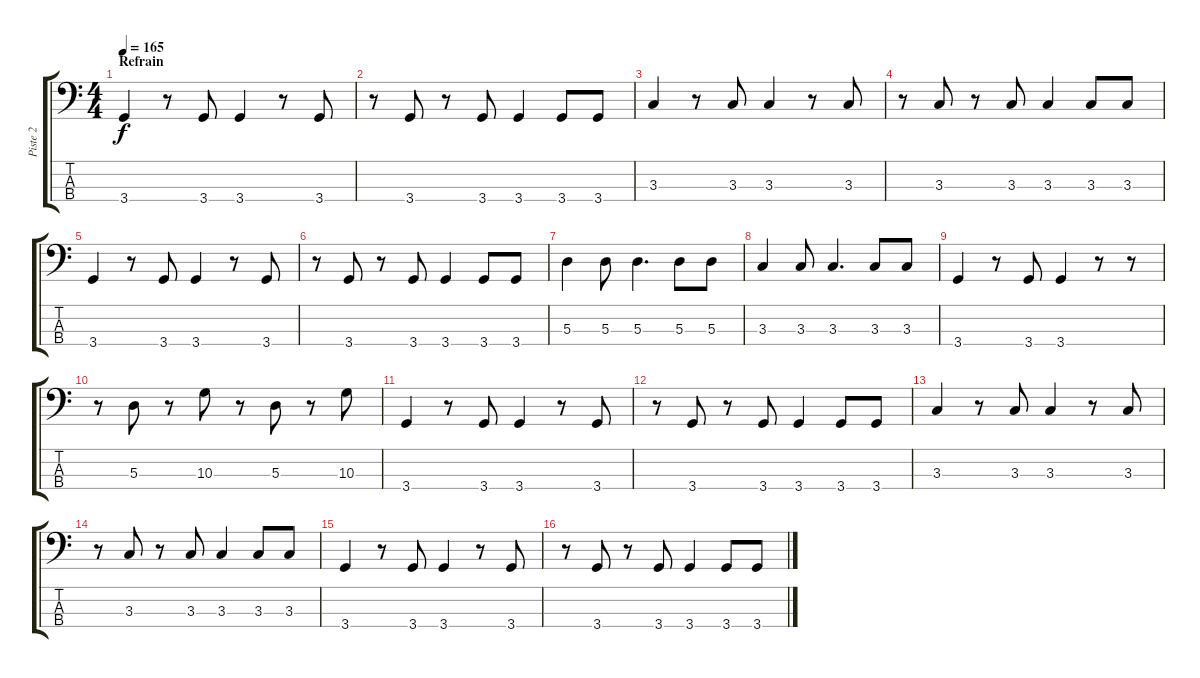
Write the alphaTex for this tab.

\track ("Piste 2" "Piste 2") {instrument electricbasspick}
\staff {score tabs}
\tuning (G2 D2 A1 E1) {hide}
\ts (4 4)
\section ("" "Refrain")
\tempo 165
\clef f4
\ks c
3.4.4{dy f} r.8 3.4.8 3.4.4 r.8 3.4.8 |
r.8 3.4.8 r.8 3.4.8 3.4.4 3.4.8 3.4.8 |
3.3.4 r.8 3.3.8 3.3.4 r.8 3.3.8 |
r.8 3.3.8 r.8 3.3.8 3.3.4 3.3.8 3.3.8 |
3.4.4 r.8 3.4.8 3.4.4 r.8 3.4.8 |
r.8 3.4.8 r.8 3.4.8 3.4.4 3.4.8 3.4.8 |
5.3.4 5.3.8 5.3.4{d} 5.3.8 5.3.8 |
3.3.4 3.3.8 3.3.4{d} 3.3.8 3.3.8 |
3.4.4 r.8 3.4.8 3.4.4 r.8 r.8 |
r.8 5.3.8 r.8 10.3.8 r.8 5.3.8 r.8 10.3.8 |
3.4.4 r.8 3.4.8 3.4.4 r.8 3.4.8 |
r.8 3.4.8 r.8 3.4.8 3.4.4 3.4.8 3.4.8 |
3.3.4 r.8 3.3.8 3.3.4 r.8 3.3.8 |
r.8 3.3.8 r.8 3.3.8 3.3.4 3.3.8 3.3.8 |
3.4.4 r.8 3.4.8 3.4.4 r.8 3.4.8 |
r.8 3.4.8 r.8 3.4.8 3.4.4 3.4.8 3.4.8
